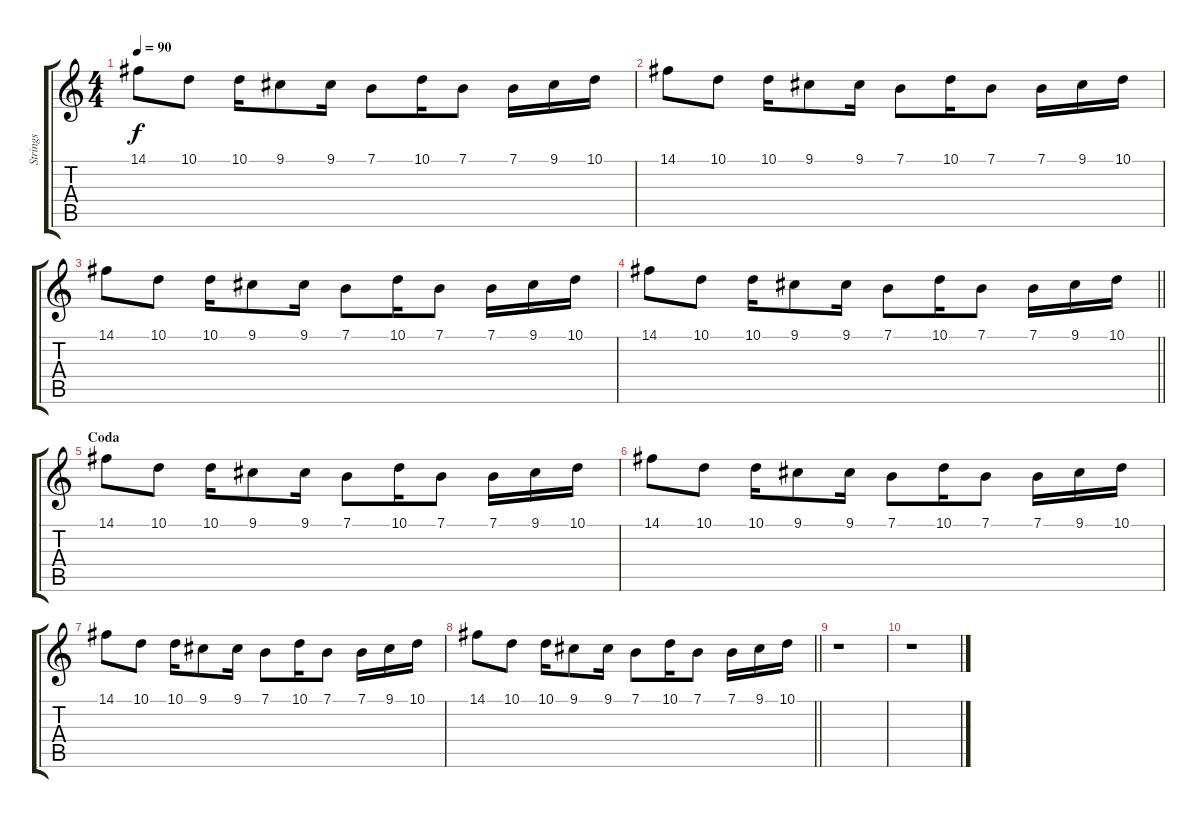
\track ("Strings " "Strings ") {instrument stringensemble1}
\staff {score tabs}
\tuning (E4 B3 G3 D3 A2 E2) {hide}
\ts (4 4)
\tempo 90
\clef g2
\ks c
14.1.8{dy f} 10.1.8 10.1.16 9.1.8 9.1.16 7.1.8 10.1.16 7.1.8 7.1.16 9.1.16 10.1.16 |
14.1.8 10.1.8 10.1.16 9.1.8 9.1.16 7.1.8 10.1.16 7.1.8 7.1.16 9.1.16 10.1.16 |
14.1.8 10.1.8 10.1.16 9.1.8 9.1.16 7.1.8 10.1.16 7.1.8 7.1.16 9.1.16 10.1.16 |
\barLineRight lightlight
14.1.8 10.1.8 10.1.16 9.1.8 9.1.16 7.1.8 10.1.16 7.1.8 7.1.16 9.1.16 10.1.16 |
\section ("" "Coda")
14.1.8 10.1.8 10.1.16 9.1.8 9.1.16 7.1.8 10.1.16 7.1.8 7.1.16 9.1.16 10.1.16 |
14.1.8 10.1.8 10.1.16 9.1.8 9.1.16 7.1.8 10.1.16 7.1.8 7.1.16 9.1.16 10.1.16 |
14.1.8 10.1.8 10.1.16 9.1.8 9.1.16 7.1.8 10.1.16 7.1.8 7.1.16 9.1.16 10.1.16 |
\barLineRight lightlight
14.1.8 10.1.8 10.1.16 9.1.8 9.1.16 7.1.8 10.1.16 7.1.8 7.1.16 9.1.16 10.1.16 |
r.1 |
r.1
